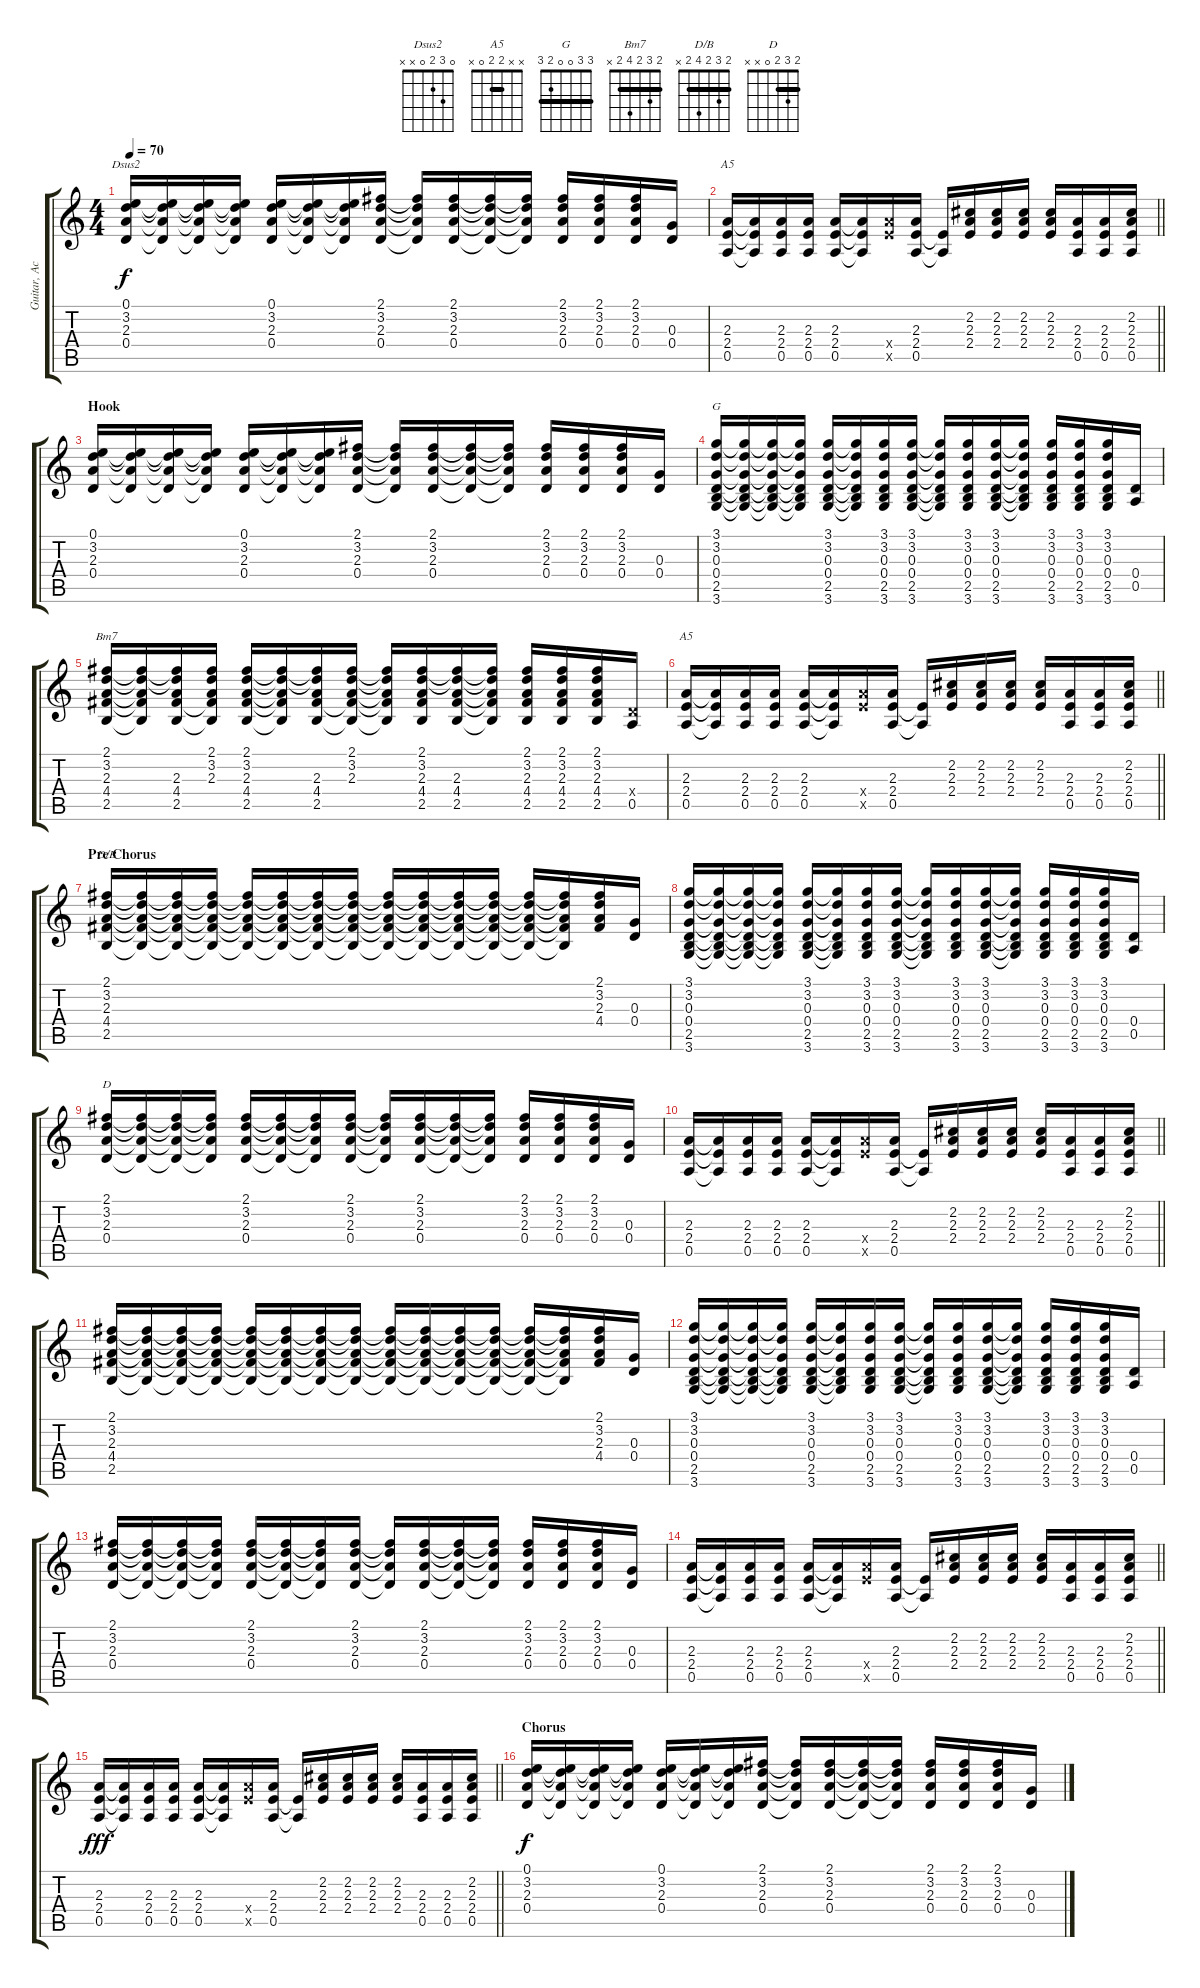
\track ("Guitar, Acoustic" "Guitar, Ac") {instrument acousticguitarsteel}
\staff {score tabs}
\tuning (E4 B3 G3 D3 A2 E2) {hide}
\chord ("Dsus2" 0 3 2 0 x x)
\chord ("A5" x x x 7 7 5) {firstfret 5 barre 7}
\chord ("G" 3 3 0 0 2 3) {barre 3}
\chord ("Bm7" 2 3 2 4 2 x) {barre 2}
\chord ("A5" x x 2 2 0 x) {barre 2}
\chord ("D/B" 2 3 2 4 2 x) {barre 2}
\chord ("D" 2 3 2 0 x x) {barre 2}
\ts (4 4)
\tempo 70
\clef g2
\ks c
(0.1 3.2 2.3 0.4).16{ch "Dsus2" dy f} (0.1{t} 3.2{t} 2.3{t} 0.4{t}).16 (0.1{t} 3.2{t} 2.3{t} 0.4{t}).16 (0.1{t} 3.2{t} 2.3{t} 0.4{t}).16 (0.1 3.2 2.3 0.4).16 (0.1{t} 3.2{t} 2.3{t} 0.4{t}).16 (0.1{t} 3.2{t} 2.3{t} 0.4{t}).16 (2.1 3.2 2.3 0.4).16 (2.1{t} 3.2{t} 2.3{t} 0.4{t}).16 (2.1 3.2 2.3 0.4).16 (2.1{t} 3.2{t} 2.3{t} 0.4{t}).16 (2.1{t} 3.2{t} 2.3{t} 0.4{t}).16 (2.1 3.2 2.3 0.4).16 (2.1 3.2 2.3 0.4).16 (2.1 3.2 2.3 0.4).16 (0.3 0.4).16 |
\barLineRight lightlight
(2.3 2.4 0.5).16{ch "A5"} (2.3{t} 2.4{t} 0.5{t}).16 (2.3 2.4 0.5).16 (2.3 2.4 0.5).16 (2.3 2.4 0.5).16 (2.3{t} 2.4{t} 0.5{t}).16 (7.4{x} 7.5{x}).16 (2.3 2.4 0.5).16 (2.4{t} 0.5{t}).16 (2.2 2.3 2.4).16 (2.2 2.3 2.4).16 (2.2 2.3 2.4).16 (2.2 2.3 2.4).16 (2.3 2.4 0.5).16 (2.3 2.4 0.5).16 (2.2 2.3 2.4 0.5).16 |
\section ("" "Hook")
(0.1 3.2 2.3 0.4).16 (0.1{t} 3.2{t} 2.3{t} 0.4{t}).16 (0.1{t} 3.2{t} 2.3{t} 0.4{t}).16 (0.1{t} 3.2{t} 2.3{t} 0.4{t}).16 (0.1 3.2 2.3 0.4).16 (0.1{t} 3.2{t} 2.3{t} 0.4{t}).16 (0.1{t} 3.2{t} 2.3{t} 0.4{t}).16 (2.1 3.2 2.3 0.4).16 (2.1{t} 3.2{t} 2.3{t} 0.4{t}).16 (2.1 3.2 2.3 0.4).16 (2.1{t} 3.2{t} 2.3{t} 0.4{t}).16 (2.1{t} 3.2{t} 2.3{t} 0.4{t}).16 (2.1 3.2 2.3 0.4).16 (2.1 3.2 2.3 0.4).16 (2.1 3.2 2.3 0.4).16 (0.3 0.4).16 |
(3.1 3.2 0.3 0.4 2.5 3.6).16{ch "G"} (3.1{t} 3.2{t} 0.3{t} 0.4{t} 2.5{t} 3.6{t}).16 (3.1{t} 3.2{t} 0.3{t} 0.4{t} 2.5{t} 3.6{t}).16 (3.1{t} 3.2{t} 0.3{t} 0.4{t} 2.5{t} 3.6{t}).16 (3.1 3.2 0.3 0.4 2.5 3.6).16 (3.1{t} 3.2{t} 0.3{t} 0.4{t} 2.5{t} 3.6{t}).16 (3.1 3.2 0.3 0.4 2.5 3.6).16 (3.1 3.2 0.3 0.4 2.5 3.6).16 (3.1{t} 3.2{t} 0.3{t} 0.4{t} 2.5{t} 3.6{t}).16 (3.1 3.2 0.3 0.4 2.5 3.6).16 (3.1 3.2 0.3 0.4 2.5 3.6).16 (3.1{t} 3.2{t} 0.3{t} 0.4{t} 2.5{t} 3.6{t}).16 (3.1 3.2 0.3 0.4 2.5 3.6).16 (3.1 3.2 0.3 0.4 2.5 3.6).16 (3.1 3.2 0.3 0.4 2.5 3.6).16 (0.4 0.5).16 |
(2.1 3.2 2.3 4.4 2.5).16{ch "Bm7"} (2.1{t} 3.2{t} 2.3{t} 4.4{t} 2.5{t}).16 (2.1{t} 3.2{t} 2.3 4.4 2.5).16 (2.1 3.2 2.3 4.4{t} 2.5{t}).16 (2.1 3.2 2.3 4.4 2.5).16 (2.1{t} 3.2{t} 2.3{t} 4.4{t} 2.5{t}).16 (2.1{t} 3.2{t} 2.3 4.4 2.5).16 (2.1 3.2 2.3 4.4{t} 2.5{t}).16 (2.1{t} 3.2{t} 2.3{t} 4.4{t} 2.5{t}).16 (2.1 3.2 2.3 4.4 2.5).16 (2.1{t} 3.2{t} 2.3 4.4 2.5).16 (2.1{t} 3.2{t} 2.3{t} 4.4{t} 2.5{t}).16 (2.1 3.2 2.3 4.4 2.5).16 (2.1 3.2 2.3 4.4 2.5).16 (2.1 3.2 2.3 4.4 2.5).16 (0.4{x} 0.5).16 |
\barLineRight lightlight
(2.3 2.4 0.5).16{ch "A5"} (2.3{t} 2.4{t} 0.5{t}).16 (2.3 2.4 0.5).16 (2.3 2.4 0.5).16 (2.3 2.4 0.5).16 (2.3{t} 2.4{t} 0.5{t}).16 (7.4{x} 7.5{x}).16 (2.3 2.4 0.5).16 (2.4{t} 0.5{t}).16 (2.2 2.3 2.4).16 (2.2 2.3 2.4).16 (2.2 2.3 2.4).16 (2.2 2.3 2.4).16 (2.3 2.4 0.5).16 (2.3 2.4 0.5).16 (2.2 2.3 2.4 0.5).16 |
\section ("" "Pre Chorus")
(2.1 3.2 2.3 4.4 2.5).16{ch "D/B"} (2.1{t} 3.2{t} 2.3{t} 4.4{t} 2.5{t}).16 (2.1{t} 3.2{t} 2.3{t} 4.4{t} 2.5{t}).16 (2.1{t} 3.2{t} 2.3{t} 4.4{t} 2.5{t}).16 (2.1{t} 3.2{t} 2.3{t} 4.4{t} 2.5{t}).16 (2.1{t} 3.2{t} 2.3{t} 4.4{t} 2.5{t}).16 (2.1{t} 3.2{t} 2.3{t} 4.4{t} 2.5{t}).16 (2.1{t} 3.2{t} 2.3{t} 4.4{t} 2.5{t}).16 (2.1{t} 3.2{t} 2.3{t} 4.4{t} 2.5{t}).16 (2.1{t} 3.2{t} 2.3{t} 4.4{t} 2.5{t}).16 (2.1{t} 3.2{t} 2.3{t} 4.4{t} 2.5{t}).16 (2.1{t} 3.2{t} 2.3{t} 4.4{t} 2.5{t}).16 (2.1{t} 3.2{t} 2.3{t} 4.4{t} 2.5{t}).16 (2.1{t} 3.2{t} 2.3{t} 4.4{t} 2.5{t}).16 (2.1 3.2 2.3 4.4).16 (0.3 0.4).16 |
(3.1 3.2 0.3 0.4 2.5 3.6).16 (3.1{t} 3.2{t} 0.3{t} 0.4{t} 2.5{t} 3.6{t}).16 (3.1{t} 3.2{t} 0.3{t} 0.4{t} 2.5{t} 3.6{t}).16 (3.1{t} 3.2{t} 0.3{t} 0.4{t} 2.5{t} 3.6{t}).16 (3.1 3.2 0.3 0.4 2.5 3.6).16 (3.1{t} 3.2{t} 0.3{t} 0.4{t} 2.5{t} 3.6{t}).16 (3.1 3.2 0.3 0.4 2.5 3.6).16 (3.1 3.2 0.3 0.4 2.5 3.6).16 (3.1{t} 3.2{t} 0.3{t} 0.4{t} 2.5{t} 3.6{t}).16 (3.1 3.2 0.3 0.4 2.5 3.6).16 (3.1 3.2 0.3 0.4 2.5 3.6).16 (3.1{t} 3.2{t} 0.3{t} 0.4{t} 2.5{t} 3.6{t}).16 (3.1 3.2 0.3 0.4 2.5 3.6).16 (3.1 3.2 0.3 0.4 2.5 3.6).16 (3.1 3.2 0.3 0.4 2.5 3.6).16 (0.4 0.5).16 |
(2.1 3.2 2.3 0.4).16{ch "D"} (2.1{t} 3.2{t} 2.3{t} 0.4{t}).16 (2.1{t} 3.2{t} 2.3{t} 0.4{t}).16 (2.1{t} 3.2{t} 2.3{t} 0.4{t}).16 (2.1 3.2 2.3 0.4).16 (2.1{t} 3.2{t} 2.3{t} 0.4{t}).16 (2.1{t} 3.2{t} 2.3{t} 0.4{t}).16 (2.1 3.2 2.3 0.4).16 (2.1{t} 3.2{t} 2.3{t} 0.4{t}).16 (2.1 3.2 2.3 0.4).16 (2.1{t} 3.2{t} 2.3{t} 0.4{t}).16 (2.1{t} 3.2{t} 2.3{t} 0.4{t}).16 (2.1 3.2 2.3 0.4).16 (2.1 3.2 2.3 0.4).16 (2.1 3.2 2.3 0.4).16 (0.3 0.4).16 |
\barLineRight lightlight
(2.3 2.4 0.5).16 (2.3{t} 2.4{t} 0.5{t}).16 (2.3 2.4 0.5).16 (2.3 2.4 0.5).16 (2.3 2.4 0.5).16 (2.3{t} 2.4{t} 0.5{t}).16 (7.4{x} 7.5{x}).16 (2.3 2.4 0.5).16 (2.4{t} 0.5{t}).16 (2.2 2.3 2.4).16 (2.2 2.3 2.4).16 (2.2 2.3 2.4).16 (2.2 2.3 2.4).16 (2.3 2.4 0.5).16 (2.3 2.4 0.5).16 (2.2 2.3 2.4 0.5).16 |
(2.1 3.2 2.3 4.4 2.5).16 (2.1{t} 3.2{t} 2.3{t} 4.4{t} 2.5{t}).16 (2.1{t} 3.2{t} 2.3{t} 4.4{t} 2.5{t}).16 (2.1{t} 3.2{t} 2.3{t} 4.4{t} 2.5{t}).16 (2.1{t} 3.2{t} 2.3{t} 4.4{t} 2.5{t}).16 (2.1{t} 3.2{t} 2.3{t} 4.4{t} 2.5{t}).16 (2.1{t} 3.2{t} 2.3{t} 4.4{t} 2.5{t}).16 (2.1{t} 3.2{t} 2.3{t} 4.4{t} 2.5{t}).16 (2.1{t} 3.2{t} 2.3{t} 4.4{t} 2.5{t}).16 (2.1{t} 3.2{t} 2.3{t} 4.4{t} 2.5{t}).16 (2.1{t} 3.2{t} 2.3{t} 4.4{t} 2.5{t}).16 (2.1{t} 3.2{t} 2.3{t} 4.4{t} 2.5{t}).16 (2.1{t} 3.2{t} 2.3{t} 4.4{t} 2.5{t}).16 (2.1{t} 3.2{t} 2.3{t} 4.4{t} 2.5{t}).16 (2.1 3.2 2.3 4.4).16 (0.3 0.4).16 |
(3.1 3.2 0.3 0.4 2.5 3.6).16 (3.1{t} 3.2{t} 0.3{t} 0.4{t} 2.5{t} 3.6{t}).16 (3.1{t} 3.2{t} 0.3{t} 0.4{t} 2.5{t} 3.6{t}).16 (3.1{t} 3.2{t} 0.3{t} 0.4{t} 2.5{t} 3.6{t}).16 (3.1 3.2 0.3 0.4 2.5 3.6).16 (3.1{t} 3.2{t} 0.3{t} 0.4{t} 2.5{t} 3.6{t}).16 (3.1 3.2 0.3 0.4 2.5 3.6).16 (3.1 3.2 0.3 0.4 2.5 3.6).16 (3.1{t} 3.2{t} 0.3{t} 0.4{t} 2.5{t} 3.6{t}).16 (3.1 3.2 0.3 0.4 2.5 3.6).16 (3.1 3.2 0.3 0.4 2.5 3.6).16 (3.1{t} 3.2{t} 0.3{t} 0.4{t} 2.5{t} 3.6{t}).16 (3.1 3.2 0.3 0.4 2.5 3.6).16 (3.1 3.2 0.3 0.4 2.5 3.6).16 (3.1 3.2 0.3 0.4 2.5 3.6).16 (0.4 0.5).16 |
(2.1 3.2 2.3 0.4).16 (2.1{t} 3.2{t} 2.3{t} 0.4{t}).16 (2.1{t} 3.2{t} 2.3{t} 0.4{t}).16 (2.1{t} 3.2{t} 2.3{t} 0.4{t}).16 (2.1 3.2 2.3 0.4).16 (2.1{t} 3.2{t} 2.3{t} 0.4{t}).16 (2.1{t} 3.2{t} 2.3{t} 0.4{t}).16 (2.1 3.2 2.3 0.4).16 (2.1{t} 3.2{t} 2.3{t} 0.4{t}).16 (2.1 3.2 2.3 0.4).16 (2.1{t} 3.2{t} 2.3{t} 0.4{t}).16 (2.1{t} 3.2{t} 2.3{t} 0.4{t}).16 (2.1 3.2 2.3 0.4).16 (2.1 3.2 2.3 0.4).16 (2.1 3.2 2.3 0.4).16 (0.3 0.4).16 |
\barLineRight lightlight
(2.3 2.4 0.5).16 (2.3{t} 2.4{t} 0.5{t}).16 (2.3 2.4 0.5).16 (2.3 2.4 0.5).16 (2.3 2.4 0.5).16 (2.3{t} 2.4{t} 0.5{t}).16 (7.4{x} 7.5{x}).16 (2.3 2.4 0.5).16 (2.4{t} 0.5{t}).16 (2.2 2.3 2.4).16 (2.2 2.3 2.4).16 (2.2 2.3 2.4).16 (2.2 2.3 2.4).16 (2.3 2.4 0.5).16 (2.3 2.4 0.5).16 (2.2 2.3 2.4 0.5).16 |
\barLineRight lightlight
(2.3 2.4 0.5).16{dy fff} (2.3{t} 2.4{t} 0.5{t}).16 (2.3 2.4 0.5).16 (2.3 2.4 0.5).16 (2.3 2.4 0.5).16 (2.3{t} 2.4{t} 0.5{t}).16 (7.4{x} 7.5{x}).16 (2.3 2.4 0.5).16 (2.4{t} 0.5{t}).16 (2.2 2.3 2.4).16 (2.2 2.3 2.4).16 (2.2 2.3 2.4).16 (2.2 2.3 2.4).16 (2.3 2.4 0.5).16 (2.3 2.4 0.5).16 (2.2 2.3 2.4 0.5).16 |
\section ("" "Chorus")
(0.1 3.2 2.3 0.4).16{dy f} (0.1{t} 3.2{t} 2.3{t} 0.4{t}).16 (0.1{t} 3.2{t} 2.3{t} 0.4{t}).16 (0.1{t} 3.2{t} 2.3{t} 0.4{t}).16 (0.1 3.2 2.3 0.4).16 (0.1{t} 3.2{t} 2.3{t} 0.4{t}).16 (0.1{t} 3.2{t} 2.3{t} 0.4{t}).16 (2.1 3.2 2.3 0.4).16 (2.1{t} 3.2{t} 2.3{t} 0.4{t}).16 (2.1 3.2 2.3 0.4).16 (2.1{t} 3.2{t} 2.3{t} 0.4{t}).16 (2.1{t} 3.2{t} 2.3{t} 0.4{t}).16 (2.1 3.2 2.3 0.4).16 (2.1 3.2 2.3 0.4).16 (2.1 3.2 2.3 0.4).16 (0.3 0.4).16
